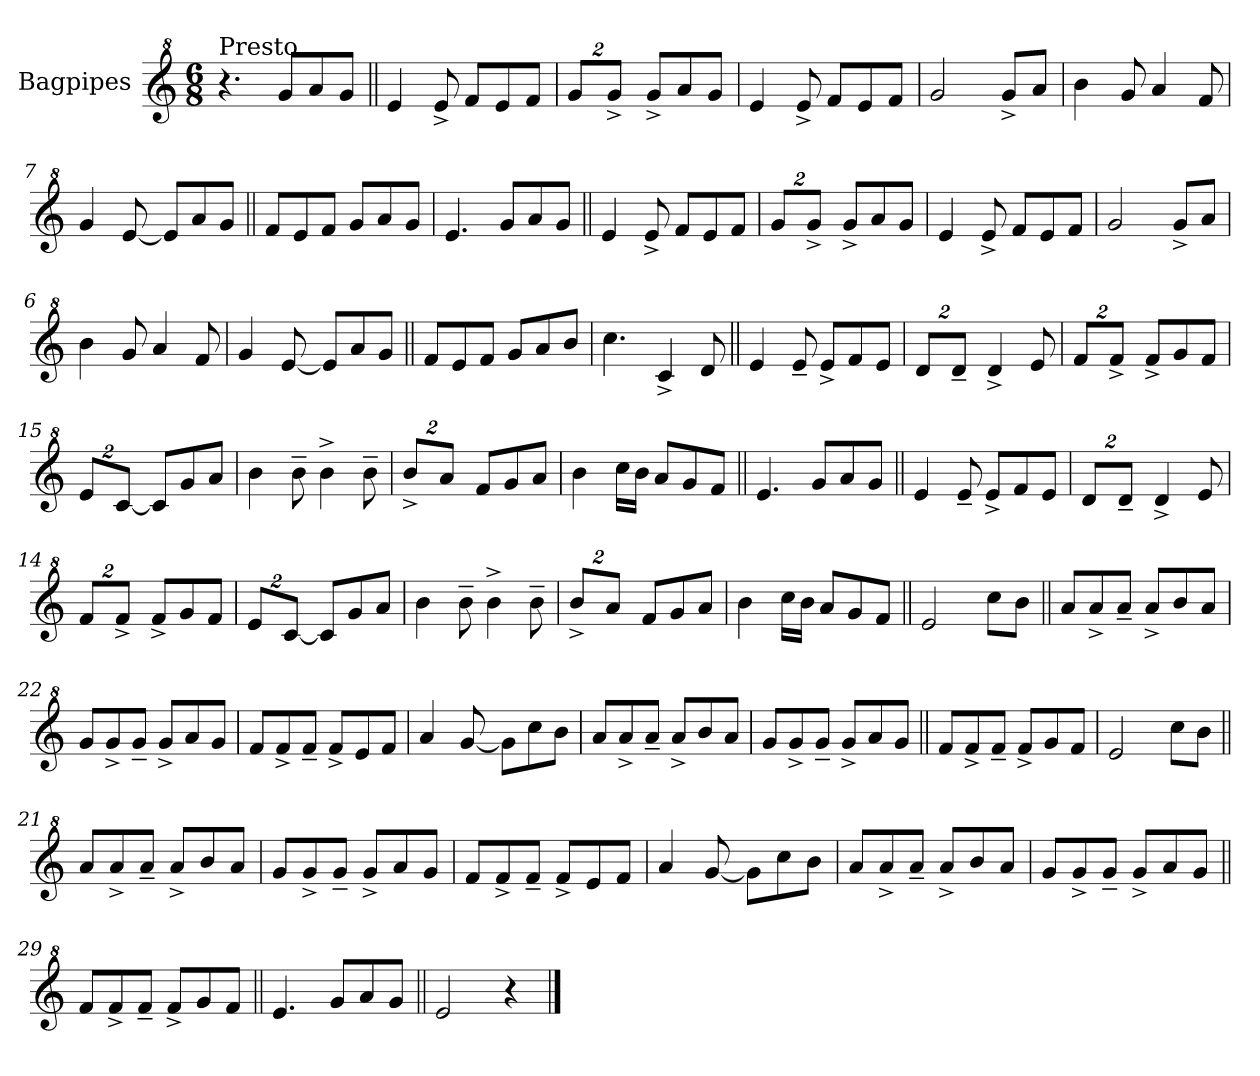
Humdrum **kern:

**kern
*part1
*staff1
*I"Bagpipes
*I'Bag
*clefG^2
*k[]
*C:
*M6/8
=1
!LO:TX:a:t=Presto
4.r
8gg/L
8aa/
8gg/J
=2||
4ee/
8ee^/
8ff/L
8ee/
8ff/J
=3
*Xbrackettup
16%3gg/L
16%3gg^/J
8gg^/L
8aa/
8gg/J
=4
4ee/
8ee^/
8ff/L
8ee/
8ff/J
=5
2gg/
8gg^/L
8aa/J
=6
4bb\
8gg/
4aa/
8ff/
=7
4gg/
[8ee/
8ee/L]
8aa/
8gg/J
!!LO:LB:g=z
=8||
8ff/L
8ee/
8ff/J
8gg/L
8aa/
8gg/J
=9
4.ee/
8gg/L
8aa/
8gg/J
=2||
4ee/
8ee^/
8ff/L
8ee/
8ff/J
=3
16%3gg/L
16%3gg^/J
8gg^/L
8aa/
8gg/J
=4
4ee/
8ee^/
8ff/L
8ee/
8ff/J
=5
2gg/
8gg^/L
8aa/J
=6
4bb\
8gg/
4aa/
8ff/
=7
4gg/
[8ee/
8ee/L]
8aa/
8gg/J
=10||
8ff/L
8ee/
8ff/J
8gg/L
8aa/
8bb/J
=11
4.ccc\
4cc^/
8dd/
=12||
4ee/
8ee~/
8ee^/L
8ff/
8ee/J
=13
16%3dd/L
16%3dd~/J
4dd^/
8ee/
=14
16%3ff/L
16%3ff^/J
8ff^/L
8gg/
8ff/J
!!LO:LB:g=z
=15
16%3ee/L
[16%3cc/J
8cc/L]
8gg/
8aa/J
=16
4bb\
8bb~\
4bb^\
8bb~\
=17
16%3bb^/L
16%3aa/J
8ff/L
8gg/
8aa/J
=18
4bb\
16ccc\LL
16bb\JJ
8aa/L
8gg/
8ff/J
=19||
4.ee/
8gg/L
8aa/
8gg/J
=12||
4ee/
8ee~/
8ee^/L
8ff/
8ee/J
=13
16%3dd/L
16%3dd~/J
4dd^/
8ee/
=14
16%3ff/L
16%3ff^/J
8ff^/L
8gg/
8ff/J
!!LO:LB:g=z
=15
16%3ee/L
[16%3cc/J
8cc/L]
8gg/
8aa/J
=16
4bb\
8bb~\
4bb^\
8bb~\
=17
16%3bb^/L
16%3aa/J
8ff/L
8gg/
8aa/J
=18
4bb\
16ccc\LL
16bb\JJ
8aa/L
8gg/
8ff/J
=20||
2ee/
8ccc\L
8bb\J
=21||
8aa/L
8aa^/
8aa~/J
8aa^/L
8bb/
8aa/J
!!LO:LB:g=z
=22
8gg/L
8gg^/
8gg~/J
8gg^/L
8aa/
8gg/J
=23
8ff/L
8ff^/
8ff~/J
8ff^/L
8ee/
8ff/J
=24
4aa/
[8gg/
8gg\L]
8ccc\
8bb\J
=25
8aa/L
8aa^/
8aa~/J
8aa^/L
8bb/
8aa/J
=26
8gg/L
8gg^/
8gg~/J
8gg^/L
8aa/
8gg/J
=27||
8ff/L
8ff^/
8ff~/J
8ff^/L
8gg/
8ff/J
=28
2ee/
8ccc\L
8bb\J
=21||
8aa/L
8aa^/
8aa~/J
8aa^/L
8bb/
8aa/J
!!LO:LB:g=z
=22
8gg/L
8gg^/
8gg~/J
8gg^/L
8aa/
8gg/J
=23
8ff/L
8ff^/
8ff~/J
8ff^/L
8ee/
8ff/J
=24
4aa/
[8gg/
8gg\L]
8ccc\
8bb\J
=25
8aa/L
8aa^/
8aa~/J
8aa^/L
8bb/
8aa/J
=26
8gg/L
8gg^/
8gg~/J
8gg^/L
8aa/
8gg/J
!!LO:LB:g=z
=29||
8ff/L
8ff^/
8ff~/J
8ff^/L
8gg/
8ff/J
=30||
4.ee/
8gg/L
8aa/
8gg/J
=31||
2ee/
4r
==
*-
